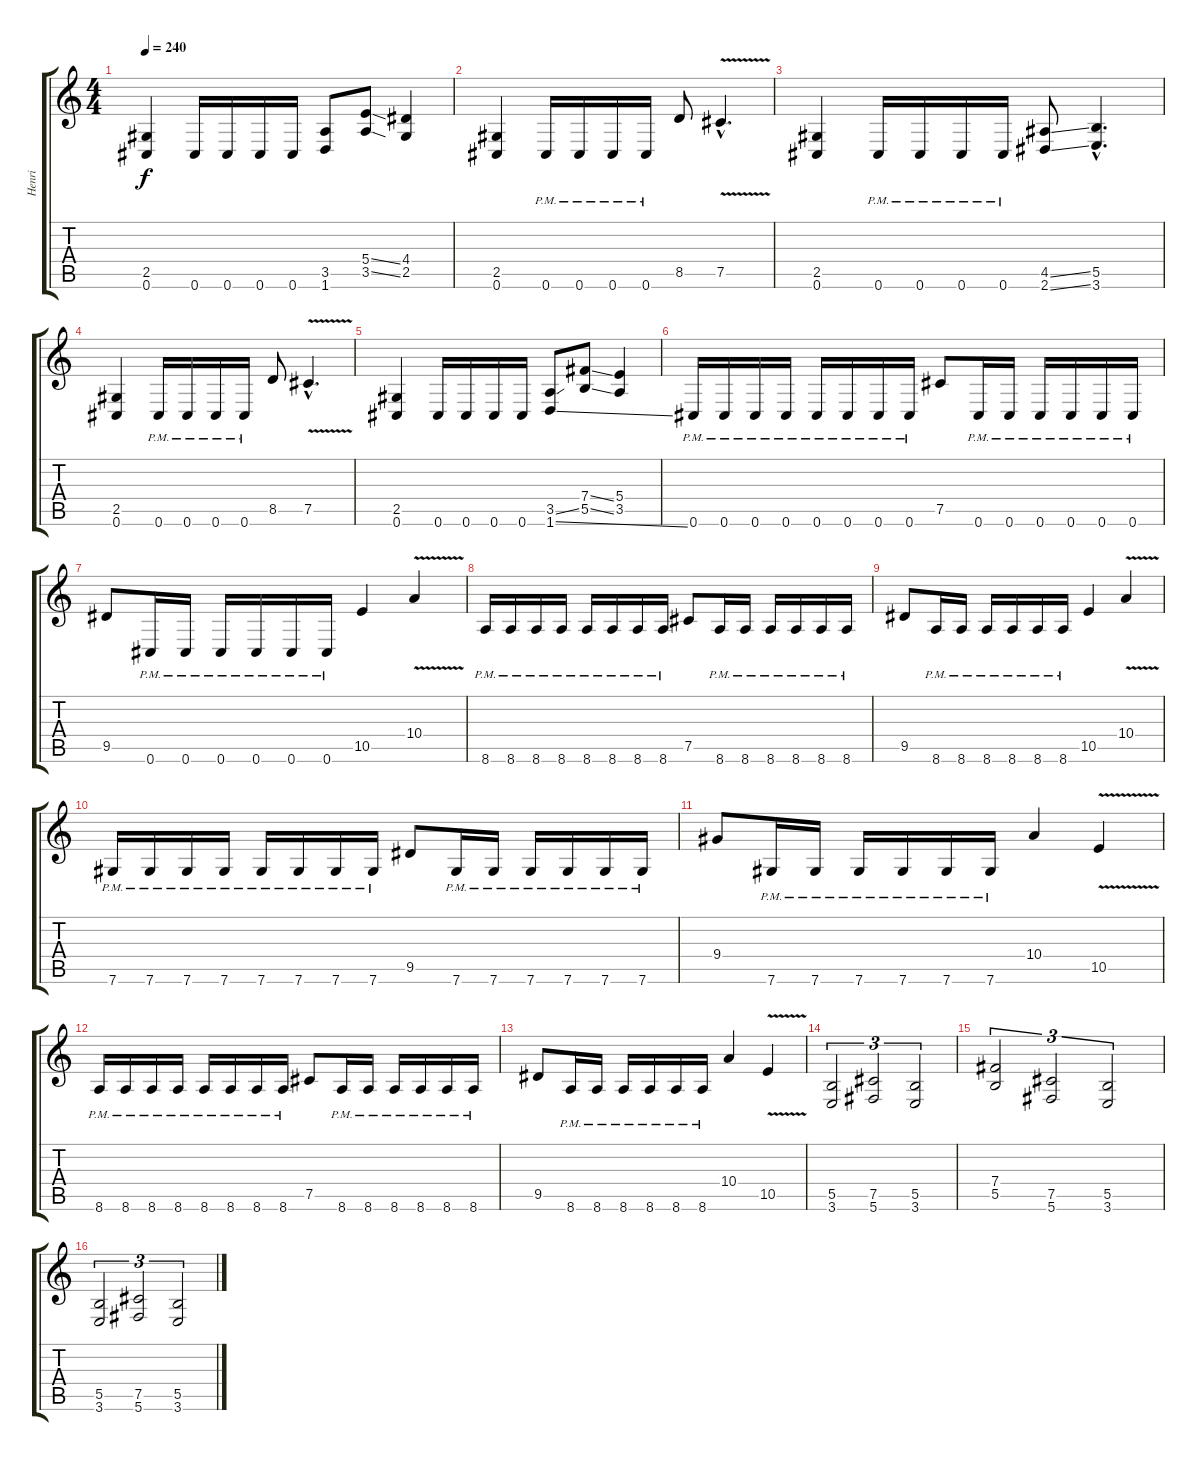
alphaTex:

\track ("Henri" "Henri") {instrument distortionguitar}
\staff {score tabs}
\tuning (Db4 Ab3 E3 B2 Gb2 Db2) {hide}
\ts (4 4)
\tempo 240
\clef g2
\ks c
(2.5 0.6).4{dy f} 0.6.16 0.6.16 0.6.16 0.6.16 (3.5 1.6).8 (5.4{ss} 3.5{ss}).8 (4.4 2.5).4 |
(2.5 0.6).4 0.6{pm}.16 0.6{pm}.16 0.6{pm}.16 0.6{pm}.16 8.5.8 7.5{v hac}.4{d} |
(2.5 0.6).4 0.6{pm}.16 0.6{pm}.16 0.6{pm}.16 0.6{pm}.16 (4.5{ss} 2.6{ss}).8 (5.5{hac} 3.6{hac}).4{d} |
(2.5 0.6).4 0.6{pm}.16 0.6{pm}.16 0.6{pm}.16 0.6{pm}.16 8.5.8 7.5{v hac}.4{d} |
(2.5 0.6).4 0.6.16 0.6.16 0.6.16 0.6.16 (3.5{ss} 1.6{ss}).8 (7.4{ss} 5.5{ss}).8 (5.4 3.5).4 |
0.6{pm}.16 0.6{pm}.16 0.6{pm}.16 0.6{pm}.16 0.6{pm}.16 0.6{pm}.16 0.6{pm}.16 0.6{pm}.16 7.5.8 0.6{pm}.16 0.6{pm}.16 0.6{pm}.16 0.6{pm}.16 0.6{pm}.16 0.6{pm}.16 |
9.5.8 0.6{pm}.16 0.6{pm}.16 0.6{pm}.16 0.6{pm}.16 0.6{pm}.16 0.6{pm}.16 10.5.4 10.4{v}.4 |
8.6{pm}.16 8.6{pm}.16 8.6{pm}.16 8.6{pm}.16 8.6{pm}.16 8.6{pm}.16 8.6{pm}.16 8.6{pm}.16 7.5.8 8.6{pm}.16 8.6{pm}.16 8.6{pm}.16 8.6{pm}.16 8.6{pm}.16 8.6{pm}.16 |
9.5.8 8.6{pm}.16 8.6{pm}.16 8.6{pm}.16 8.6{pm}.16 8.6{pm}.16 8.6{pm}.16 10.5.4 10.4{v}.4 |
7.6{pm}.16 7.6{pm}.16 7.6{pm}.16 7.6{pm}.16 7.6{pm}.16 7.6{pm}.16 7.6{pm}.16 7.6{pm}.16 9.5.8 7.6{pm}.16 7.6{pm}.16 7.6{pm}.16 7.6{pm}.16 7.6{pm}.16 7.6{pm}.16 |
9.4.8 7.6{pm}.16 7.6{pm}.16 7.6{pm}.16 7.6{pm}.16 7.6{pm}.16 7.6{pm}.16 10.4.4 10.5{v}.4 |
8.6{pm}.16 8.6{pm}.16 8.6{pm}.16 8.6{pm}.16 8.6{pm}.16 8.6{pm}.16 8.6{pm}.16 8.6{pm}.16 7.5.8 8.6{pm}.16 8.6{pm}.16 8.6{pm}.16 8.6{pm}.16 8.6{pm}.16 8.6{pm}.16 |
9.5.8 8.6{pm}.16 8.6{pm}.16 8.6{pm}.16 8.6{pm}.16 8.6{pm}.16 8.6{pm}.16 10.4.4 10.5{v}.4 |
(5.5 3.6).2{tu (3 2)} (7.5 5.6).2{tu (3 2)} (5.5 3.6).2{tu (3 2)} |
(7.4 5.5).2{tu (3 2)} (7.5 5.6).2{tu (3 2)} (5.5 3.6).2{tu (3 2)} |
(5.5 3.6).2{tu (3 2)} (7.5 5.6).2{tu (3 2)} (5.5 3.6).2{tu (3 2)}
